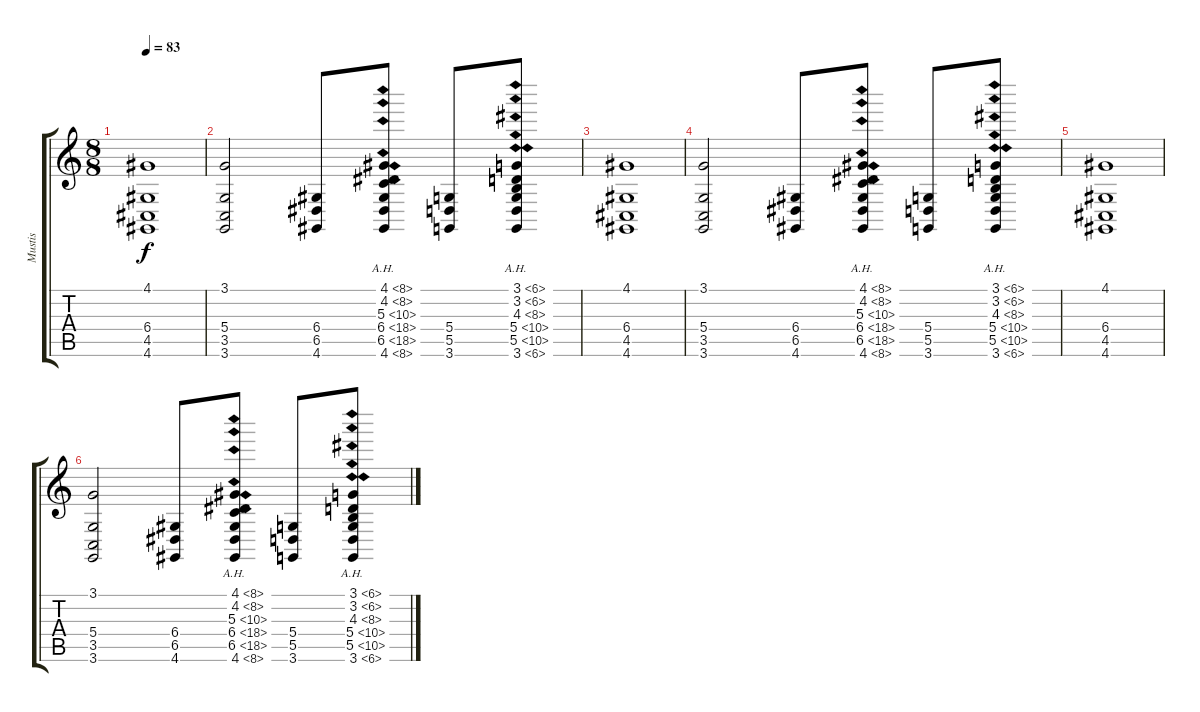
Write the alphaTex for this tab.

\track ("Mustis" "Mustis") {instrument synthstrings1}
\staff {score tabs}
\tuning (E4 B3 G3 D3 A2 E2) {hide}
\ts (8 8)
\tempo 83
\clef g2
\ks c
(4.1 6.4 4.5 4.6).1{dy f} |
(3.1 5.4 3.5 3.6).2 (6.4 6.5 4.6).8 (4.1{ah 4} 4.2{ah 4} 5.3{ah 5} 6.4{ah 12} 6.5{ah 12} 4.6{ah 4}).8 (5.4 5.5 3.6).8 (3.1{ah 3} 3.2{ah 3} 4.3{ah 4} 5.4{ah 5} 5.5{ah 5} 3.6{ah 3}).8 |
(4.1 6.4 4.5 4.6).1 |
(3.1 5.4 3.5 3.6).2 (6.4 6.5 4.6).8 (4.1{ah 4} 4.2{ah 4} 5.3{ah 5} 6.4{ah 12} 6.5{ah 12} 4.6{ah 4}).8 (5.4 5.5 3.6).8 (3.1{ah 3} 3.2{ah 3} 4.3{ah 4} 5.4{ah 5} 5.5{ah 5} 3.6{ah 3}).8 |
(4.1 6.4 4.5 4.6).1 |
(3.1 5.4 3.5 3.6).2 (6.4 6.5 4.6).8 (4.1{ah 4} 4.2{ah 4} 5.3{ah 5} 6.4{ah 12} 6.5{ah 12} 4.6{ah 4}).8 (5.4 5.5 3.6).8 (3.1{ah 3} 3.2{ah 3} 4.3{ah 4} 5.4{ah 5} 5.5{ah 5} 3.6{ah 3}).8
